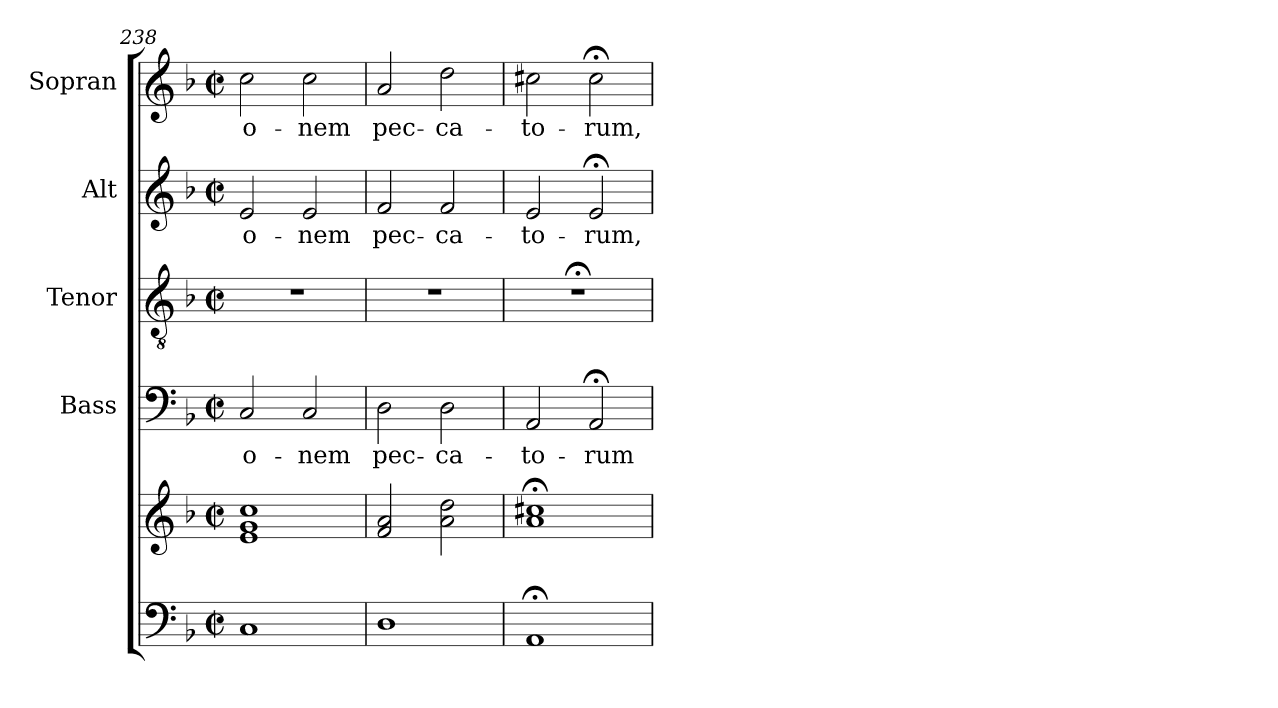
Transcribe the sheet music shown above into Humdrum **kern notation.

**kern	**kern	**kern	**text	**kern	**kern	**text	**kern	**text
*part5	*part5	*part4	*part4	*part3	*part2	*part2	*part1	*part1
*staff6	*staff5	*staff4	*staff4	*staff3	*staff2	*staff2	*staff1	*staff1
*	*	*I"Bass	*	*I"Tenor	*I"Alt	*	*I"Sopran	*
*	*	*I'B.	*	*I'T.	*I'A.	*	*I'S.	*
*clefF4	*clefG2	*clefF4	*	*clefGv2	*clefG2	*	*clefG2	*
*k[b-]	*k[b-]	*k[b-]	*	*k[b-]	*k[b-]	*	*k[b-]	*
*F:	*F:	*F:	*	*F:	*F:	*	*F:	*
*M2/2	*M2/2	*M2/2	*	*M2/2	*M2/2	*	*M2/2	*
*met(c|)	*met(c|)	*met(c|)	*	*met(c|)	*met(c|)	*	*met(c|)	*
=238	=238	=238	=238	=238	=238	=238	=238	=238
!	!	!	!LO:LY:b	!	!	!LO:LY:b	!	!LO:LY:b
1C	1e 1g 1cc	2C/	-o-	1r	2e/	-o-	2cc\	-o-
!	!	!	!LO:LY:b	!	!	!LO:LY:b	!	!LO:LY:b
.	.	2C/	-nem	.	2e/	-nem	2cc\	-nem
=239	=239	=239	=239	=239	=239	=239	=239	=239
!	!	!	!LO:LY:b	!	!	!LO:LY:b	!	!LO:LY:b
1D	2f/ 2a/	2D\	pec-	1r	2f/	pec-	2a/	pec-
!	!	!	!LO:LY:b	!	!	!LO:LY:b	!	!LO:LY:b
.	2a\ 2dd\	2D\	-ca-	.	2f/	-ca-	2dd\	-ca-
=240	=240	=240	=240	=240	=240	=240	=240	=240
!	!	!	!LO:LY:b	!	!	!LO:LY:b	!	!LO:LY:b
1AA;	1a;< 1cc#X;<	2AA/	-to-	1r;<	2e/	-to-	2cc#X\	-to-
!	!	!	!LO:LY:b	!	!	!LO:LY:b	!	!LO:LY:b
.	.	2AA;</	-rum	.	2e;</	-rum,	2cc#;<\	-rum,
=	=	=	=	=	=	=	=	=
*-	*-	*-	*-	*-	*-	*-	*-	*-
